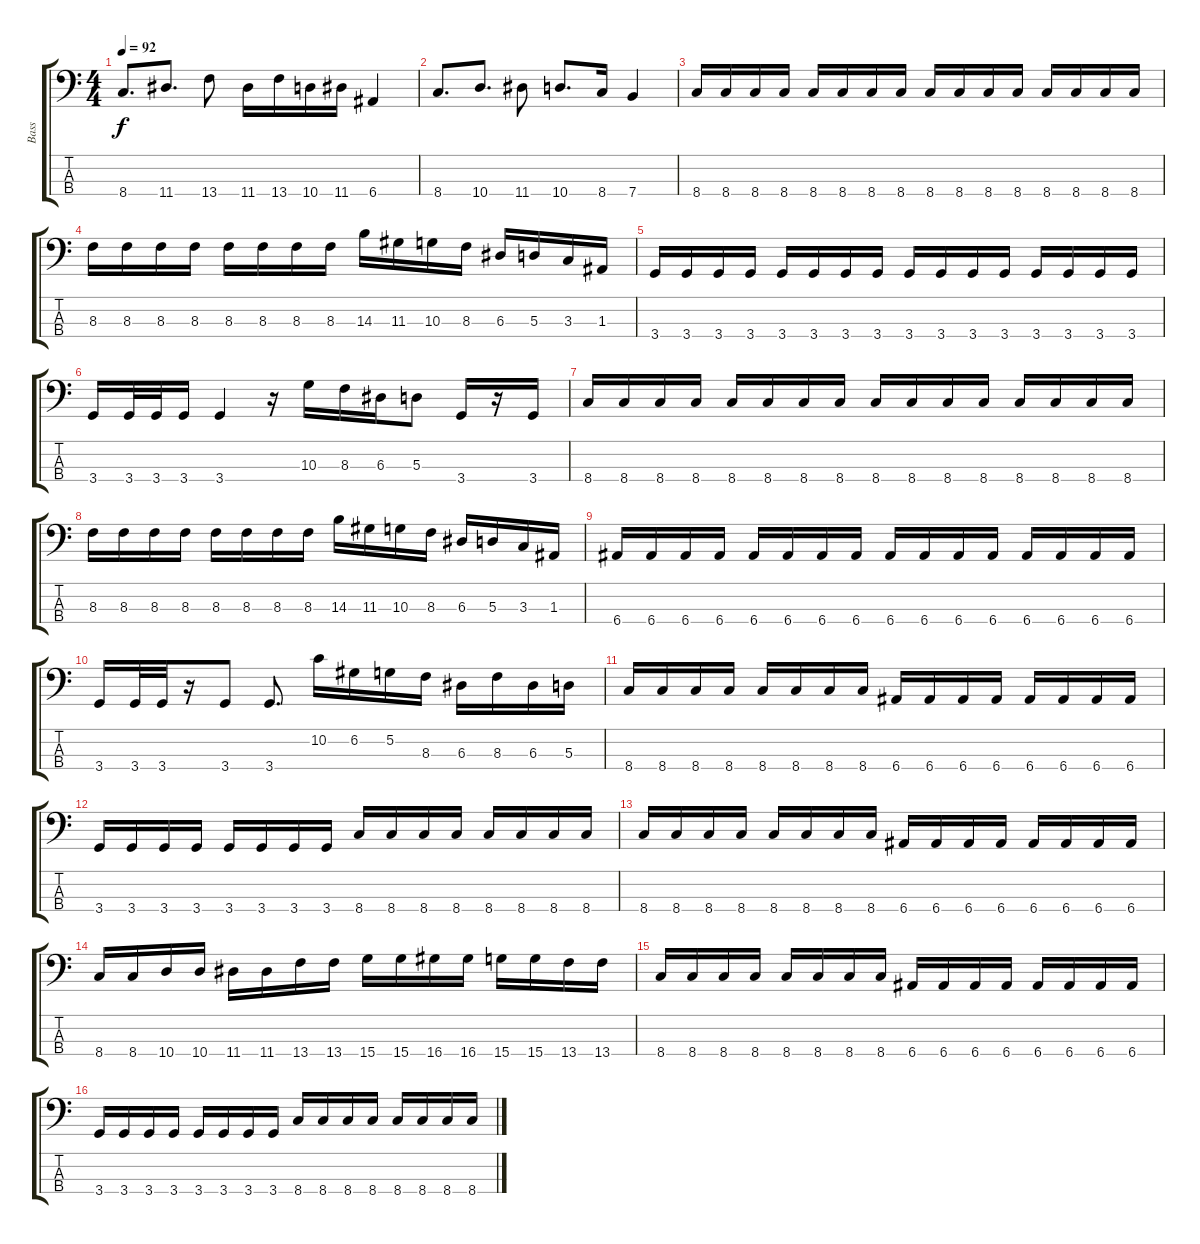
\track ("Bass" "Bass") {instrument electricbassfinger}
\staff {score tabs}
\tuning (G2 D2 A1 E1) {hide}
\ts (4 4)
\tempo 92
\clef f4
\ks c
8.4.8{d dy f} 11.4.8{d} 13.4.8 11.4.16 13.4.16 10.4.16 11.4.16 6.4.4 |
8.4.8{d} 10.4.8{d} 11.4.8 10.4.8{d} 8.4.16 7.4.4 |
8.4.16 8.4.16 8.4.16 8.4.16 8.4.16 8.4.16 8.4.16 8.4.16 8.4.16 8.4.16 8.4.16 8.4.16 8.4.16 8.4.16 8.4.16 8.4.16 |
8.3.16 8.3.16 8.3.16 8.3.16 8.3.16 8.3.16 8.3.16 8.3.16 14.3.16 11.3.16 10.3.16 8.3.16 6.3.16 5.3.16 3.3.16 1.3.16 |
3.4.16 3.4.16 3.4.16 3.4.16 3.4.16 3.4.16 3.4.16 3.4.16 3.4.16 3.4.16 3.4.16 3.4.16 3.4.16 3.4.16 3.4.16 3.4.16 |
3.4.16 3.4.32 3.4.32 3.4.16 3.4.4 r.16 10.3.16 8.3.16 6.3.16 5.3.8 3.4.16 r.16 3.4.16 |
8.4.16 8.4.16 8.4.16 8.4.16 8.4.16 8.4.16 8.4.16 8.4.16 8.4.16 8.4.16 8.4.16 8.4.16 8.4.16 8.4.16 8.4.16 8.4.16 |
8.3.16 8.3.16 8.3.16 8.3.16 8.3.16 8.3.16 8.3.16 8.3.16 14.3.16 11.3.16 10.3.16 8.3.16 6.3.16 5.3.16 3.3.16 1.3.16 |
6.4.16 6.4.16 6.4.16 6.4.16 6.4.16 6.4.16 6.4.16 6.4.16 6.4.16 6.4.16 6.4.16 6.4.16 6.4.16 6.4.16 6.4.16 6.4.16 |
3.4.16 3.4.32 3.4.32 r.16 3.4.8 3.4.8{d} 10.2.16 6.2.16 5.2.16 8.3.16 6.3.16 8.3.16 6.3.16 5.3.16 |
8.4.16 8.4.16 8.4.16 8.4.16 8.4.16 8.4.16 8.4.16 8.4.16 6.4.16 6.4.16 6.4.16 6.4.16 6.4.16 6.4.16 6.4.16 6.4.16 |
3.4.16 3.4.16 3.4.16 3.4.16 3.4.16 3.4.16 3.4.16 3.4.16 8.4.16 8.4.16 8.4.16 8.4.16 8.4.16 8.4.16 8.4.16 8.4.16 |
8.4.16 8.4.16 8.4.16 8.4.16 8.4.16 8.4.16 8.4.16 8.4.16 6.4.16 6.4.16 6.4.16 6.4.16 6.4.16 6.4.16 6.4.16 6.4.16 |
8.4.16 8.4.16 10.4.16 10.4.16 11.4.16 11.4.16 13.4.16 13.4.16 15.4.16 15.4.16 16.4.16 16.4.16 15.4.16 15.4.16 13.4.16 13.4.16 |
8.4.16 8.4.16 8.4.16 8.4.16 8.4.16 8.4.16 8.4.16 8.4.16 6.4.16 6.4.16 6.4.16 6.4.16 6.4.16 6.4.16 6.4.16 6.4.16 |
3.4.16 3.4.16 3.4.16 3.4.16 3.4.16 3.4.16 3.4.16 3.4.16 8.4.16 8.4.16 8.4.16 8.4.16 8.4.16 8.4.16 8.4.16 8.4.16
